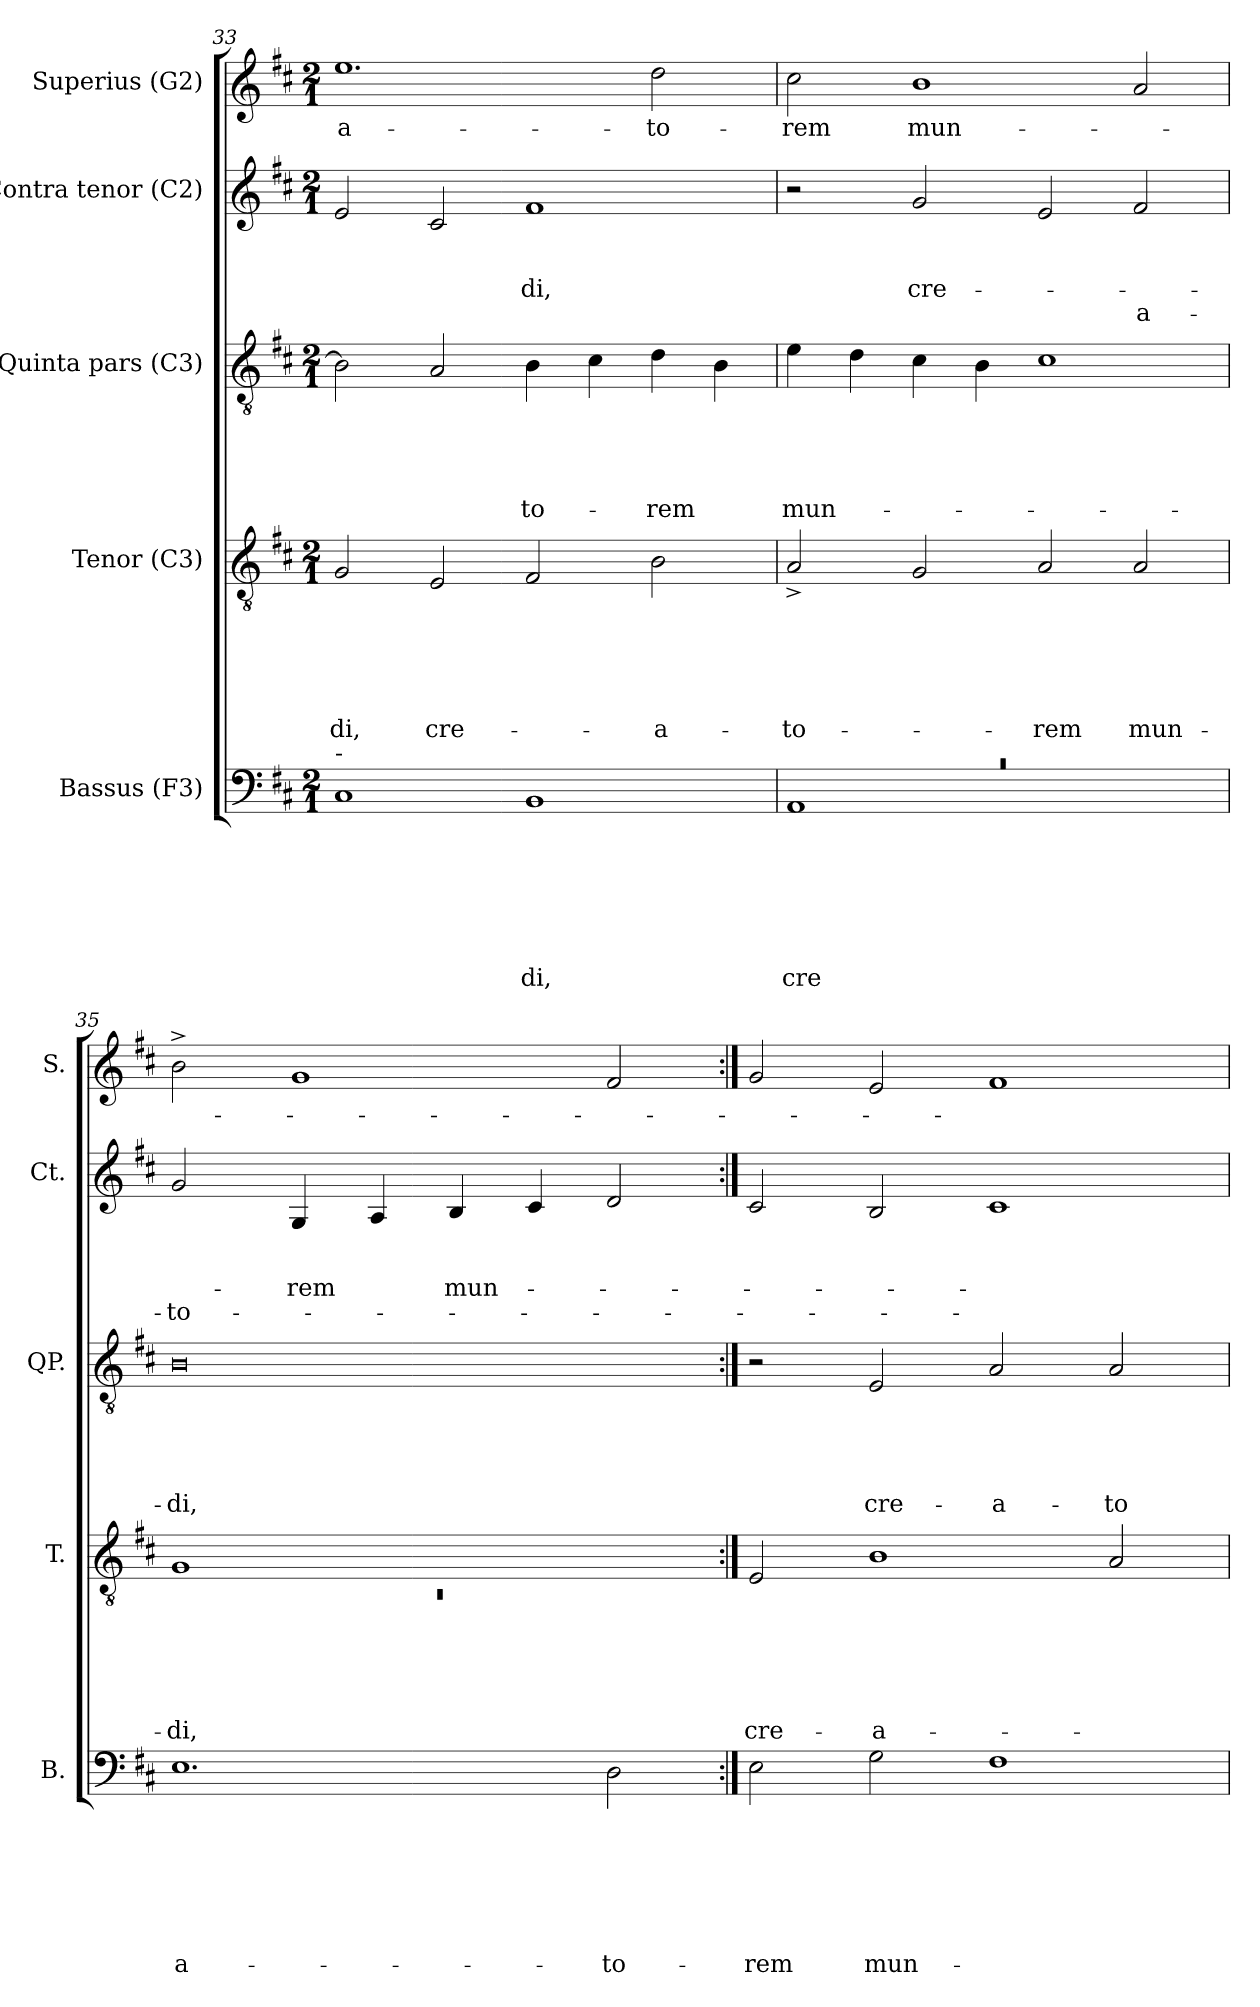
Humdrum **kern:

**kern	**text	**text	**text	**text	**text	**text	**text	**kern	**text	**text	**text	**text	**text	**text	**kern	**text	**text	**text	**text	**text	**kern	**text	**text	**text	**text	**kern	**text
*part5	*part5	*part5	*part5	*part5	*part5	*part5	*part5	*part4	*part4	*part4	*part4	*part4	*part4	*part4	*part3	*part3	*part3	*part3	*part3	*part3	*part2	*part2	*part2	*part2	*part2	*part1	*part1
*staff5	*staff5	*staff5	*staff5	*staff5	*staff5	*staff5	*staff5	*staff4	*staff4	*staff4	*staff4	*staff4	*staff4	*staff4	*staff3	*staff3	*staff3	*staff3	*staff3	*staff3	*staff2	*staff2	*staff2	*staff2	*staff2	*staff1	*staff1
*I"Bassus (F3)	*	*	*	*	*	*	*	*I"Tenor (C3)	*	*	*	*	*	*	*I"Quinta pars (C3)	*	*	*	*	*	*I"Contra tenor (C2)	*	*	*	*	*I"Superius (G2)	*
*I'B.	*	*	*	*	*	*	*	*I'T.	*	*	*	*	*	*	*I'QP.	*	*	*	*	*	*I'Ct.	*	*	*	*	*I'S.	*
!!LO:LB:g=z
*clefF4	*	*	*	*	*	*	*	*clefGv2	*	*	*	*	*	*	*clefGv2	*	*	*	*	*	*clefG2	*	*	*	*	*clefG2	*
*k[f#c#]	*	*	*	*	*	*	*	*k[f#c#]	*	*	*	*	*	*	*k[f#c#]	*	*	*	*	*	*k[f#c#]	*	*	*	*	*k[f#c#]	*
*D:	*	*	*	*	*	*	*	*D:	*	*	*	*	*	*	*D:	*	*	*	*	*	*D:	*	*	*	*	*D:	*
*M2/1	*	*	*	*	*	*	*	*M2/1	*	*	*	*	*	*	*M2/1	*	*	*	*	*	*M2/1	*	*	*	*	*M2/1	*
=33	=33	=33	=33	=33	=33	=33	=33	=33	=33	=33	=33	=33	=33	=33	=33	=33	=33	=33	=33	=33	=33	=33	=33	=33	=33	=33	=33
!LO:TX:a:t=-	!	!	!	!	!	!	!	!	!	!	!	!	!	!	!	!	!	!	!	!	!	!	!	!	!	!	!
!	!	!	!	!	!	!	!	!	!	!	!	!	!	!LO:LY:b	!	!	!	!	!	!	!	!	!	!	!	!	!LO:LY:b:rj
1C#	.	.	.	.	.	.	.	2G/	.	.	.	.	.	-di,	2B\]	.	.	.	.	.	2e/	.	.	.	.	1.ee	-a-
!	!	!	!	!	!	!	!	!	!	!	!	!	!	!LO:LY:b	!	!	!	!	!	!	!	!	!	!	!	!	!
.	.	.	.	.	.	.	.	2E/	.	.	.	.	.	cre-	2A/	.	.	.	.	.	2c#/	.	.	.	.	.	.
!	!	!	!	!	!	!	!LO:LY:b	!	!	!	!	!	!	!	!	!	!	!	!	!LO:LY:b	!	!	!	!LO:LY:b	!	!	!
1BB	.	.	.	.	.	.	-di,	2F#/	.	.	.	.	.	.	4B\	.	.	.	.	-to-	1f#	.	.	-di,	.	.	.
.	.	.	.	.	.	.	.	.	.	.	.	.	.	.	4c#\	.	.	.	.	.	.	.	.	.	.	.	.
!	!	!	!	!	!	!	!	!	!	!	!	!	!	!LO:LY:b	!	!	!	!	!	!LO:LY:b	!	!	!	!	!	!	!LO:LY:b
.	.	.	.	.	.	.	.	2B\	.	.	.	.	.	-a-	4d\	.	.	.	.	-rem	.	.	.	.	.	2dd\	-to-
.	.	.	.	.	.	.	.	.	.	.	.	.	.	.	4B\	.	.	.	.	.	.	.	.	.	.	.	.
=34	=34	=34	=34	=34	=34	=34	=34	=34	=34	=34	=34	=34	=34	=34	=34	=34	=34	=34	=34	=34	=34	=34	=34	=34	=34	=34	=34
!LO:N:vis=1	!	!	!	!	!	!	!LO:LY:b	!	!	!	!	!	!	!LO:LY:b	!	!	!	!	!	!LO:LY:b	!	!	!	!	!	!	!LO:LY:b
*^	*	*	*	*	*	*	*	*	*	*	*	*	*	*	*	*	*	*	*	*	*	*	*	*	*	*	*
0rc	1AA	.	.	.	.	.	.	cre-	2A^</	.	.	.	.	.	-to-	4e\	.	.	.	.	mun-	2r	.	.	.	.	2cc#\	-rem
.	.	.	.	.	.	.	.	.	.	.	.	.	.	.	.	4d\	.	.	.	.	.	.	.	.	.	.	.	.
!	!	!	!	!	!	!	!	!	!	!	!	!	!	!	!	!	!	!	!	!	!	!	!	!	!LO:LY:b	!	!	!LO:LY:b
.	.	.	.	.	.	.	.	.	2G/	.	.	.	.	.	.	4c#\	.	.	.	.	.	2g/	.	.	cre-	.	1b	mun-
.	.	.	.	.	.	.	.	.	.	.	.	.	.	.	.	4B\	.	.	.	.	.	.	.	.	.	.	.	.
!	!	!	!	!	!	!	!	!	!	!	!	!	!	!	!LO:LY:b	!	!	!	!	!	!	!	!	!	!	!	!	!
.	1ryy	.	.	.	.	.	.	.	2A/	.	.	.	.	.	-rem	1c#	.	.	.	.	.	2e/	.	.	.	.	.	.
!	!	!	!	!	!	!	!	!	!	!	!	!	!	!	!LO:LY:b	!	!	!	!	!	!	!	!	!	!	!LO:LY:b	!	!
.	.	.	.	.	.	.	.	.	2A/	.	.	.	.	.	mun-	.	.	.	.	.	.	2f#/	.	.	.	-a-	2a/	.
*v	*v	*	*	*	*	*	*	*	*	*	*	*	*	*	*	*	*	*	*	*	*	*	*	*	*	*	*	*
=35	=35	=35	=35	=35	=35	=35	=35	=35	=35	=35	=35	=35	=35	=35	=35	=35	=35	=35	=35	=35	=35	=35	=35	=35	=35	=35	=35
*	*	*	*	*	*	*	*	*^	*	*	*	*	*	*	*	*	*	*	*	*	*	*	*	*	*	*	*
!	!	!	!	!	!	!	!LO:LY:b:rj	!	!LO:N:vis=1	!	!	!	!	!	!LO:LY:b	!	!	!	!	!	!LO:LY:b	!	!	!	!	!LO:LY:b	!	!
1.E	.	.	.	.	.	.	-a-	1G	0rC	.	.	.	.	.	-di,	0B	.	.	.	.	-di,	2g/	.	.	.	-to-	2b^>\	.
!	!	!	!	!	!	!	!	!	!	!	!	!	!	!	!	!	!	!	!	!	!	!	!	!	!LO:LY:b	!	!	!
.	.	.	.	.	.	.	.	.	.	.	.	.	.	.	.	.	.	.	.	.	.	4G/	.	.	-rem	.	1g	.
.	.	.	.	.	.	.	.	.	.	.	.	.	.	.	.	.	.	.	.	.	.	4A/	.	.	.	.	.	.
!	!	!	!	!	!	!	!	!	!	!	!	!	!	!	!	!	!	!	!	!	!	!	!	!	!LO:LY:b	!	!	!
.	.	.	.	.	.	.	.	1ryy	.	.	.	.	.	.	.	.	.	.	.	.	.	4B/	.	.	mun-	.	.	.
.	.	.	.	.	.	.	.	.	.	.	.	.	.	.	.	.	.	.	.	.	.	4c#/	.	.	.	.	.	.
!	!	!	!	!	!	!	!LO:LY:b	!	!	!	!	!	!	!	!	!	!	!	!	!	!	!	!	!	!	!	!	!
2D\	.	.	.	.	.	.	-to-	.	.	.	.	.	.	.	.	.	.	.	.	.	.	2d/	.	.	.	.	2f#/	.
*	*	*	*	*	*	*	*	*v	*v	*	*	*	*	*	*	*	*	*	*	*	*	*	*	*	*	*	*	*
=36:|!	=36:|!	=36:|!	=36:|!	=36:|!	=36:|!	=36:|!	=36:|!	=36:|!	=36:|!	=36:|!	=36:|!	=36:|!	=36:|!	=36:|!	=36:|!	=36:|!	=36:|!	=36:|!	=36:|!	=36:|!	=36:|!	=36:|!	=36:|!	=36:|!	=36:|!	=36:|!	=36:|!
!	!	!	!	!	!	!	!LO:LY:b	!	!	!	!	!	!	!LO:LY:b	!	!	!	!	!	!	!	!	!	!	!	!	!
2E\	.	.	.	.	.	.	-rem	2E/	.	.	.	.	.	cre-	2r	.	.	.	.	.	2c#/	.	.	.	.	2g/	.
!	!	!	!	!	!	!	!LO:LY:b	!	!	!	!	!	!	!LO:LY:b:rj	!	!	!	!	!	!LO:LY:b	!	!	!	!	!	!	!
2G\	.	.	.	.	.	.	mun-	1B	.	.	.	.	.	-a-	2E/	.	.	.	.	cre-	2B/	.	.	.	.	2e/	.
!	!	!	!	!	!	!	!	!	!	!	!	!	!	!	!	!	!	!	!	!LO:LY:b	!	!	!	!	!	!	!
1F#	.	.	.	.	.	.	.	.	.	.	.	.	.	.	2A/	.	.	.	.	-a-	1c#	.	.	.	.	1f#	.
!	!	!	!	!	!	!	!	!	!	!	!	!	!	!	!	!	!	!	!	!LO:LY:b	!	!	!	!	!	!	!
.	.	.	.	.	.	.	.	2A/	.	.	.	.	.	.	2A/	.	.	.	.	-to-	.	.	.	.	.	.	.
=	=	=	=	=	=	=	=	=	=	=	=	=	=	=	=	=	=	=	=	=	=	=	=	=	=	=	=
*-	*-	*-	*-	*-	*-	*-	*-	*-	*-	*-	*-	*-	*-	*-	*-	*-	*-	*-	*-	*-	*-	*-	*-	*-	*-	*-	*-
